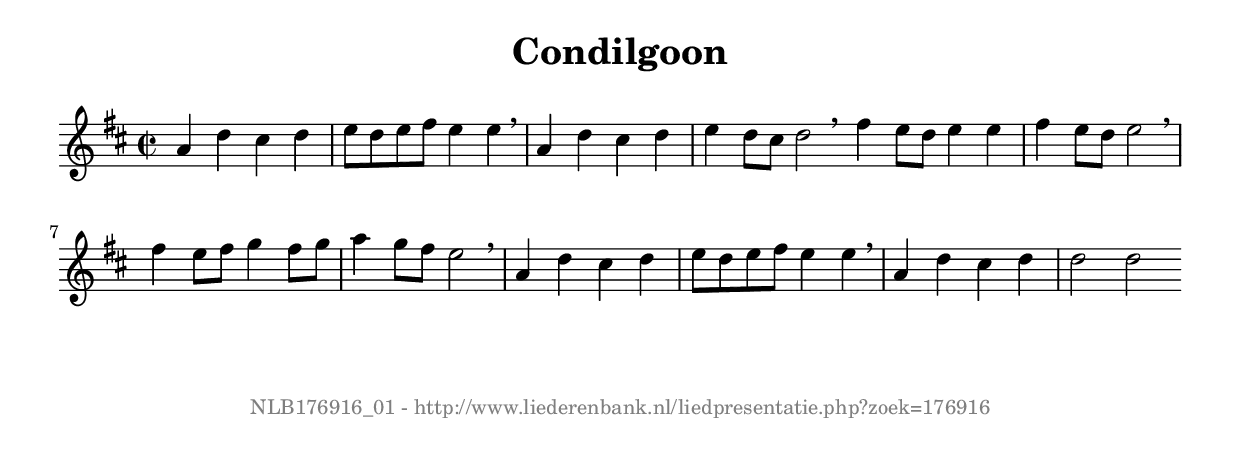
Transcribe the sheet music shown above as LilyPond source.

%
% produced by wce2krn 1.64 (7 June 2014)
%
\version"2.16"
#(append! paper-alist '(("long" . (cons (* 210 mm) (* 2000 mm)))))
#(set-default-paper-size "long")
sb = {\breathe}
mBreak = {\breathe }
bBreak = {\breathe }
x = {\once\override NoteHead #'style = #'cross }
gl=\glissando
itime={\override Staff.TimeSignature #'stencil = ##f }
ficta = {\once\set suggestAccidentals = ##t}
fine = {\once\override Score.RehearsalMark #'self-alignment-X = #1 \mark \markup {\italic{Fine}}}
dc = {\once\override Score.RehearsalMark #'self-alignment-X = #1 \mark \markup {\italic{D.C.}}}
dcf = {\once\override Score.RehearsalMark #'self-alignment-X = #1 \mark \markup {\italic{D.C. al Fine}}}
dcc = {\once\override Score.RehearsalMark #'self-alignment-X = #1 \mark \markup {\italic{D.C. al Coda}}}
ds = {\once\override Score.RehearsalMark #'self-alignment-X = #1 \mark \markup {\italic{D.S.}}}
dsf = {\once\override Score.RehearsalMark #'self-alignment-X = #1 \mark \markup {\italic{D.S. al Fine}}}
dsc = {\once\override Score.RehearsalMark #'self-alignment-X = #1 \mark \markup {\italic{D.S. al Coda}}}
pv = {\set Score.repeatCommands = #'((volta "1"))}
sv = {\set Score.repeatCommands = #'((volta "2"))}
tv = {\set Score.repeatCommands = #'((volta "3"))}
qv = {\set Score.repeatCommands = #'((volta "4"))}
xv = {\set Score.repeatCommands = #'((volta #f))}
\header{ tagline = ""
title = "Condilgoon"
}
\score {{
\key d \major
\relative g'
{
\set melismaBusyProperties = #'()
\time 2/2
\tempo 4=120
\override Score.MetronomeMark #'transparent = ##t
\override Score.RehearsalMark #'break-visibility = #(vector #t #t #f)
a4 d cis d e8 d e fis e4 e \sb a, d cis d e d8 cis d2 \bar":|:" \bBreak
fis4 e8 d e4 e fis e8 d e2 \sb fis4 e8 fis g4 fis8 g a4 g8 fis e2 \mBreak \bar "|"
a,4 d cis d e8 d e fis e4 e \sb a, d cis d d2 d2 \bar":|"
 }}
 \midi { }
 \layout {
            indent = 0.0\cm
}
}
\markup { \vspace #0 } \markup { \with-color #grey \fill-line { \center-column { \smaller "NLB176916_01 - http://www.liederenbank.nl/liedpresentatie.php?zoek=176916" } } }
